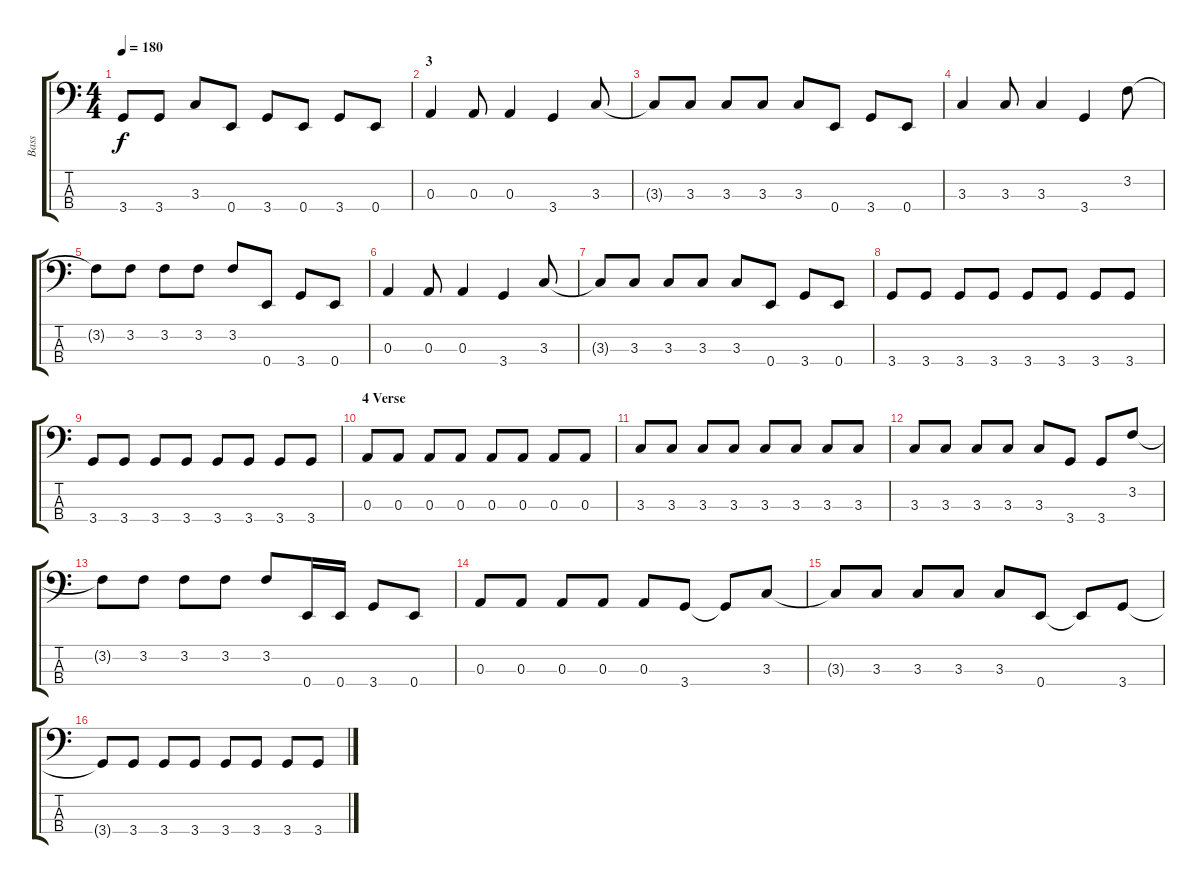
\track ("Bass" "Bass") {instrument electricbassfinger}
\staff {score tabs}
\tuning (G2 D2 A1 E1) {hide}
\ts (4 4)
\tempo 180
\clef f4
\ks c
3.4.8{dy f} 3.4.8 3.3.8 0.4.8 3.4.8 0.4.8 3.4.8 0.4.8 |
\section ("" "3")
0.3.4 0.3.8 0.3.4 3.4.4 3.3.8 |
3.3{t}.8 3.3.8 3.3.8 3.3.8 3.3.8 0.4.8 3.4.8 0.4.8 |
3.3.4 3.3.8 3.3.4 3.4.4 3.2.8 |
3.2{t}.8 3.2.8 3.2.8 3.2.8 3.2.8 0.4.8 3.4.8 0.4.8 |
0.3.4 0.3.8 0.3.4 3.4.4 3.3.8 |
3.3{t}.8 3.3.8 3.3.8 3.3.8 3.3.8 0.4.8 3.4.8 0.4.8 |
3.4.8 3.4.8 3.4.8 3.4.8 3.4.8 3.4.8 3.4.8 3.4.8 |
3.4.8 3.4.8 3.4.8 3.4.8 3.4.8 3.4.8 3.4.8 3.4.8 |
\section ("" "4 Verse")
0.3.8 0.3.8 0.3.8 0.3.8 0.3.8 0.3.8 0.3.8 0.3.8 |
3.3.8 3.3.8 3.3.8 3.3.8 3.3.8 3.3.8 3.3.8 3.3.8 |
3.3.8 3.3.8 3.3.8 3.3.8 3.3.8 3.4.8 3.4.8 3.2.8 |
3.2{t}.8 3.2.8 3.2.8 3.2.8 3.2.8 0.4.16 0.4.16 3.4.8 0.4.8 |
0.3.8 0.3.8 0.3.8 0.3.8 0.3.8 3.4.8 3.4{t}.8 3.3.8 |
3.3{t}.8 3.3.8 3.3.8 3.3.8 3.3.8 0.4.8 0.4{t}.8 3.4.8 |
3.4{t}.8 3.4.8 3.4.8 3.4.8 3.4.8 3.4.8 3.4.8 3.4.8
